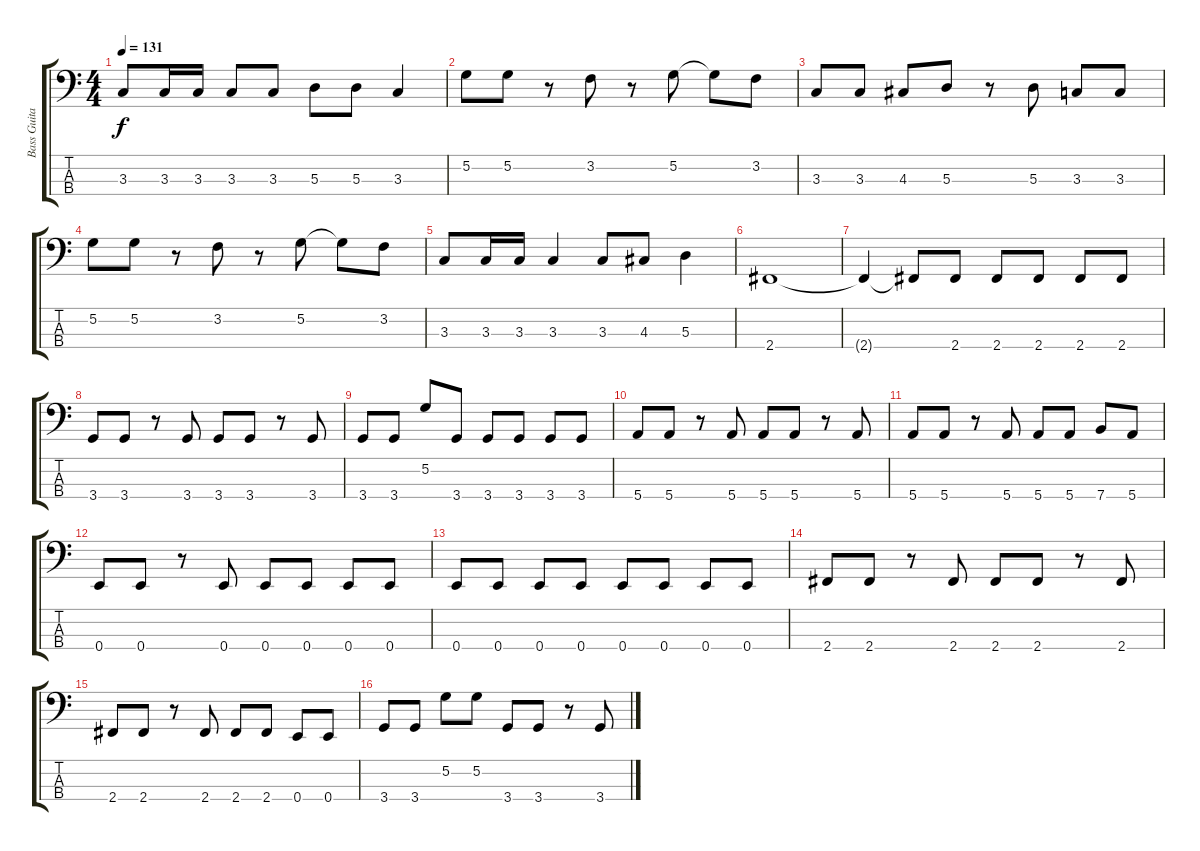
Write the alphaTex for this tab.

\track ("Bass Guitar" "Bass Guita") {instrument electricbassfinger}
\staff {score tabs}
\tuning (G2 D2 A1 E1) {hide}
\ts (4 4)
\tempo 131
\clef f4
\ks c
3.3.8{dy f} 3.3.16 3.3.16 3.3.8 3.3.8 5.3.8 5.3.8 3.3.4 |
5.2.8 5.2.8 r.8 3.2.8 r.8 5.2.8 5.2{t}.8 3.2.8 |
3.3.8 3.3.8 4.3.8 5.3.8 r.8 5.3.8 3.3.8 3.3.8 |
5.2.8 5.2.8 r.8 3.2.8 r.8 5.2.8 5.2{t}.8 3.2.8 |
3.3.8 3.3.16 3.3.16 3.3.4 3.3.8 4.3.8 5.3.4 |
2.4.1 |
2.4{t}.4 2.4{t}.8 2.4.8 2.4.8 2.4.8 2.4.8 2.4.8 |
3.4.8 3.4.8 r.8 3.4.8 3.4.8 3.4.8 r.8 3.4.8 |
3.4.8 3.4.8 5.2.8 3.4.8 3.4.8 3.4.8 3.4.8 3.4.8 |
5.4.8 5.4.8 r.8 5.4.8 5.4.8 5.4.8 r.8 5.4.8 |
5.4.8 5.4.8 r.8 5.4.8 5.4.8 5.4.8 7.4.8 5.4.8 |
0.4.8 0.4.8 r.8 0.4.8 0.4.8 0.4.8 0.4.8 0.4.8 |
0.4.8 0.4.8 0.4.8 0.4.8 0.4.8 0.4.8 0.4.8 0.4.8 |
2.4.8 2.4.8 r.8 2.4.8 2.4.8 2.4.8 r.8 2.4.8 |
2.4.8 2.4.8 r.8 2.4.8 2.4.8 2.4.8 0.4.8 0.4.8 |
3.4.8 3.4.8 5.2.8 5.2.8 3.4.8 3.4.8 r.8 3.4.8
